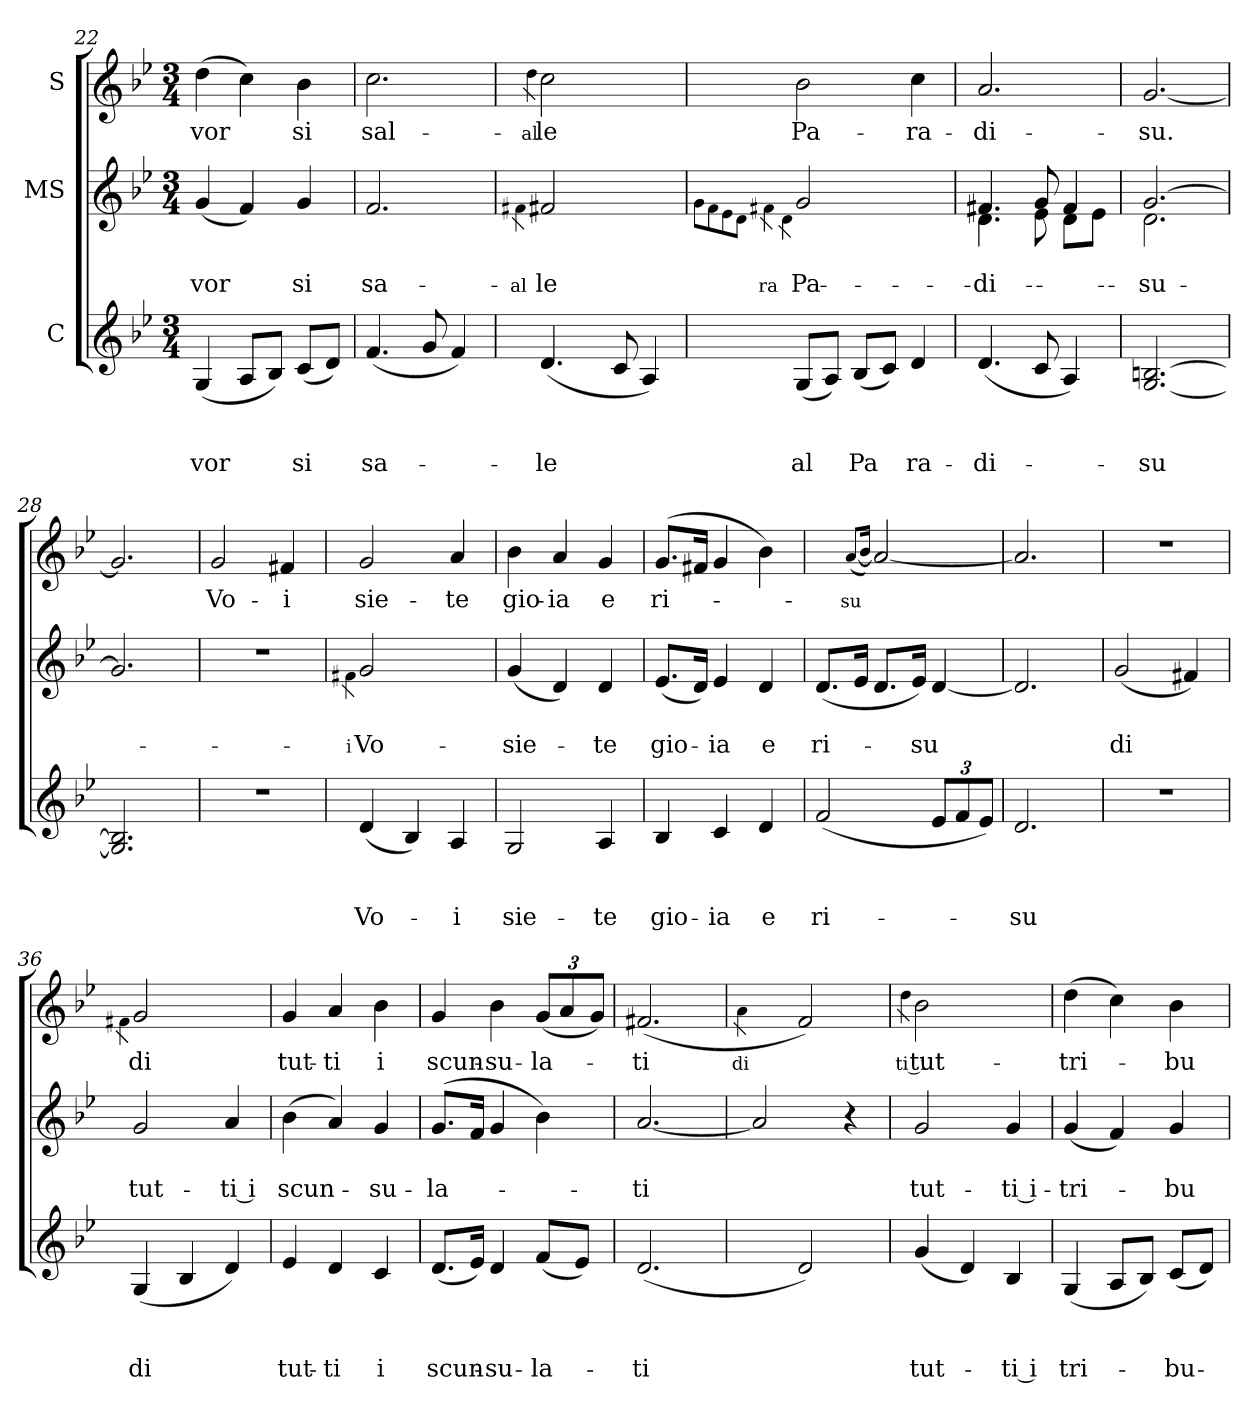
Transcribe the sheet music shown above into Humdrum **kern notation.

**kern	**text	**text	**text	**kern	**text	**text	**kern	**text
*part3	*part3	*part3	*part3	*part2	*part2	*part2	*part1	*part1
*staff3	*staff3	*staff3	*staff3	*staff2	*staff2	*staff2	*staff1	*staff1
*I"C	*	*	*	*I"MS	*	*	*I"S	*
*clefG2	*	*	*	*clefG2	*	*	*clefG2	*
*k[b-e-]	*	*	*	*k[b-e-]	*	*	*k[b-e-]	*
*B-:	*	*	*	*B-:	*	*	*B-:	*
*M3/4	*	*	*	*M3/4	*	*	*M3/4	*
=22	=22	=22	=22	=22	=22	=22	=22	=22
!	!	!	!LO:LY:b	!	!	!LO:LY:b	!	!LO:LY:b
(<4G/	.	.	-vor	(<4g/	.	-vor	(>4dd\	vor
8A/L	.	.	.	4f/)	.	.	4cc\)	.
8B-/J)	.	.	.	.	.	.	.	.
!	!	!	!LO:LY:b	!	!	!LO:LY:b	!	!LO:LY:b
(<8c/L	.	.	si	4g/	.	si	4b-\	si
8d/J)	.	.	.	.	.	.	.	.
=23	=23	=23	=23	=23	=23	=23	=23	=23
!	!	!	!LO:LY:b	!	!	!LO:LY:b	!	!LO:LY:b
(<4.f/	.	.	sa-	2.f/	.	sa-	2.cc\	sal-
8g/	.	.	.	.	.	.	.	.
4f/)	.	.	.	.	.	.	.	.
=24	=24	=24	=24	=24	=24	=24	=24	=24
*	*	*	*	*	*	*	*^	*
!	!	!	!	!	!	!LO:LY:b	!	!	!LO:LY:b
*	*	*	*	*^	*	*	*	*	*
.	.	.	.	.	4qf#\	.	al	.	4qdd\	al
!	!	!	!LO:LY:b	!	!	!	!LO:LY:b	!	!	!LO:LY:b
(<4.d/	.	.	-le	2f#X/	4ryy	.	-le	2cc\	4ryy	-le
.	.	.	.	.	2ryy	.	.	.	2ryy	.
8c/	.	.	.	.	.	.	.	.	.	.
4A/)	.	.	.	4ryy	.	.	.	4ryy	.	.
*	*	*	*	*	*	*	*	*v	*v	*
!!LO:LB:g=z
=25	=25	=25	=25	=25	=25	=25	=25	=25	=25
.	.	.	.	.	8qg\L	.	.	.	.
.	.	.	.	.	8qf\	.	.	.	.
.	.	.	.	.	8qe-\	.	.	.	.
.	.	.	.	.	8qd\J	.	.	.	.
!	!	!	!	!	!	!	!LO:LY:b	!	!
.	.	.	.	.	4qf#X\	.	-ra-	.	.
.	.	.	.	.	4qd\	.	.	.	.
!	!	!	!LO:LY:b	!	!	!	!LO:LY:b	!	!LO:LY:b
(<8G/L	.	.	al	2g/	4ryy	.	Pa-	2b-\	Pa-
8A/J)	.	.	.	.	.	.	.	.	.
!	!	!	!LO:LY:b	!	!	!	!	!	!
(<8B-/L	.	.	Pa	.	2ryy	.	.	.	.
8c/J)	.	.	.	.	.	.	.	.	.
!	!	!	!LO:LY:b	!	!	!	!	!	!LO:LY:b
4d/	.	.	ra-	4ryy	.	.	.	4cc\	-ra-
=26	=26	=26	=26	=26	=26	=26	=26	=26	=26
!	!	!	!LO:LY:b	!	!	!	!LO:LY:b	!	!LO:LY:b
(<4.d/	.	.	-di-	4.f#X/	4.d\	.	-di-	2.a/	-di-
8c/	.	.	.	8g/	8e-\	.	.	.	.
4A/)	.	.	.	4f#/	8d\L	.	.	.	.
.	.	.	.	.	8e-\J	.	.	.	.
=27	=27	=27	=27	=27	=27	=27	=27	=27	=27
!	!	!	!LO:LY:b	!	!	!	!LO:LY:b	!	!LO:LY:b
[<2.G/ [>2.Bn/	.	.	-su	[>2.g/	2.d\	.	-su	[<2.g/	-su.
*	*	*	*	*v	*v	*	*	*	*
=28	=28	=28	=28	=28	=28	=28	=28	=28
2.G/] 2.B/]	.	.	.	2.g/]	.	.	2.g/]	.
=29	=29	=29	=29	=29	=29	=29	=29	=29
!LO:N:vis=1	!	!	!	!LO:N:vis=1	!	!	!	!LO:LY:b
2.r	.	.	.	2.r	.	.	2g/	Vo-
!	!	!	!	!	!	!	!	!LO:LY:b
.	.	.	.	.	.	.	4f#X/	-i
=30	=30	=30	=30	=30	=30	=30	=30	=30
*	*	*	*	*^	*	*	*	*
!	!	!	!	!	!	!	!LO:LY:b	!	!
.	.	.	.	.	4qf#X\	.	-i	.	.
!	!	!	!LO:LY:b	!	!	!	!LO:LY:b	!	!LO:LY:b
(<4d/	.	.	Vo-	2g/	4ryy	.	Vo-	2g/	sie-
4B-/)	.	.	.	.	2ryy	.	.	.	.
!	!	!	!LO:LY:b	!	!	!	!	!	!LO:LY:b
4A/	.	.	-i	4ryy	.	.	.	4a/	-te
*	*	*	*	*v	*v	*	*	*	*
!!LO:LB:g=z
=31	=31	=31	=31	=31	=31	=31	=31	=31
!	!	!	!LO:LY:b	!	!	!LO:LY:b	!	!LO:LY:b
2G/	.	.	sie-	(<4g/	.	sie-	4b-\	gio-
!	!	!	!	!	!	!	!	!LO:LY:b
.	.	.	.	4d/)	.	.	4a/	-ia
!	!	!	!LO:LY:b	!	!	!LO:LY:b	!	!LO:LY:b
4A/	.	.	-te	4d/	.	-te	4g/	e
=32	=32	=32	=32	=32	=32	=32	=32	=32
!	!	!	!LO:LY:b	!	!	!LO:LY:b	!	!LO:LY:b
4B-/	.	.	gio-	(<8.e-/L	.	gio-	(>8.g/L	ri-
.	.	.	.	16d/Jk)	.	.	16f#X/Jk	.
!	!	!	!LO:LY:b	!	!	!LO:LY:b	!	!
4c/	.	.	-ia	4e-/	.	-ia	4g/	.
!	!	!	!LO:LY:b	!	!	!LO:LY:b	!	!
4d/	.	.	e	4d/	.	e	4b-\)	.
=33	=33	=33	=33	=33	=33	=33	=33	=33
!	!	!	!LO:LY:b	!	!	!LO:LY:b	!	!
(<2f/	.	.	ri-	(<8.d/L	.	ri-	4ryy	.
.	.	.	.	16e-/Jk	.	.	.	.
!	!	!	!	!	!	!	!	!LO:LY:b
.	.	.	.	.	.	.	(<[<8qa/L	-su
.	.	.	.	.	.	.	16qb-/Jk)	.
.	.	.	.	8.d/L	.	.	2a/_	.
.	.	.	.	16e-/Jk)	.	.	.	.
*Xbrackettup	*	*	*	*	*	*	*	*
!	!	!	!	!	!	!LO:LY:b	!	!
12e-/L	.	.	.	[<4d/	.	-su	.	.
12f/	.	.	.	.	.	.	.	.
12e-/J)	.	.	.	.	.	.	.	.
=34	=34	=34	=34	=34	=34	=34	=34	=34
!	!	!	!LO:LY:b	!	!	!	!	!
2.d/	.	.	-su	2.d/]	.	.	2.a/]	.
=35	=35	=35	=35	=35	=35	=35	=35	=35
!LO:N:vis=1	!	!	!	!	!	!LO:LY:b	!LO:N:vis=1	!
2.r	.	.	.	(<2g/	.	di	2.r	.
.	.	.	.	4f#X/)	.	.	.	.
=36	=36	=36	=36	=36	=36	=36	=36	=36
*	*	*	*	*	*	*	*^	*
.	.	.	.	.	.	.	.	4qf#X\)	.
!	!	!	!LO:LY:b	!	!	!LO:LY:b	!	!	!LO:LY:b
(<4G/	.	.	di	2g/	.	tut-	(<2g/	4ryy	di
4B-/	.	.	.	.	.	.	.	2ryy	.
!	!	!	!	!	!	!LO:LY:b:rj	!	!	!
4d/)	.	.	.	4a/	.	-ti i	4ryy	.	.
*	*	*	*	*	*	*	*v	*v	*
!!LO:PB:g=z
=37	=37	=37	=37	=37	=37	=37	=37	=37
!	!	!	!LO:LY:b	!	!	!LO:LY:b	!	!LO:LY:b
4e-/	.	.	tut-	(>4b-\	.	scun-	4g/	tut-
!	!	!	!LO:LY:b	!	!	!	!	!LO:LY:b
4d/	.	.	-ti	4a/)	.	.	4a/	-ti
!	!	!	!LO:LY:b	!	!	!LO:LY:b	!	!LO:LY:b
4c/	.	.	i	4g/	.	-su-	4b-\	i
=38	=38	=38	=38	=38	=38	=38	=38	=38
!	!	!	!LO:LY:b	!	!	!LO:LY:b	!	!LO:LY:b
(<8.d/L	.	.	scun-	(>8.g/L	.	-la-	4g/	scun-
16e-/Jk)	.	.	.	16f/Jk	.	.	.	.
!	!	!	!LO:LY:b	!	!	!	!	!LO:LY:b
4d/	.	.	-su-	4g/	.	.	4b-\	-su-
!	!	!	!LO:LY:b	!	!	!	!	!
*	*	*	*	*	*	*	*Xbrackettup	*
!	!	!	!	!	!	!	!	!LO:LY:b
(<8f/L	.	.	-la-	4b-\)	.	.	(<12g/L	-la-
.	.	.	.	.	.	.	12a/	.
8e-/J)	.	.	.	.	.	.	.	.
.	.	.	.	.	.	.	12g/J)	.
=39	=39	=39	=39	=39	=39	=39	=39	=39
!	!	!	!LO:LY:b	!	!	!LO:LY:b	!	!LO:LY:b
(<2.d/	.	.	-ti	[<2.a/	.	-ti	(<2.f#X/	-ti
=40	=40	=40	=40	=40	=40	=40	=40	=40
*	*	*	*	*	*	*	*^	*
!	!	!	!	!	!	!	!	!	!LO:LY:b
.	.	.	.	.	.	.	.	4qa\	di
4ryy	.	.	.	2a/]	.	.	4ryy	2.ryy	.
2d/)	.	.	.	.	.	.	2f/)	.	.
.	.	.	.	4r	.	.	.	.	.
=41	=41	=41	=41	=41	=41	=41	=41	=41	=41
!	!	!	!	!	!	!	!	!	!LO:LY:b:rj
.	.	.	.	.	.	.	.	4qdd\	-ti i
!	!	!	!LO:LY:b	!	!	!LO:LY:b	!	!	!LO:LY:b
(<4g/	.	.	tut-	2g/	.	tut-	2b-\	4ryy	tut-
4d/)	.	.	.	.	.	.	.	2ryy	.
!	!	!	!LO:LY:b:rj	!	!	!LO:LY:b:rj	!	!	!
4B-/	.	.	-ti i	4g/	.	-ti i-	4ryy	.	.
*	*	*	*	*	*	*	*v	*v	*
=42	=42	=42	=42	=42	=42	=42	=42	=42
!	!	!	!LO:LY:b	!	!	!LO:LY:b	!	!LO:LY:b
(<4G/	.	.	tri-	(<4g/	.	-tri-	(>4dd\	tri-
8A/L	.	.	.	4f/)	.	.	4cc\)	.
8B-/J)	.	.	.	.	.	.	.	.
!	!	!	!LO:LY:b	!	!	!LO:LY:b	!	!LO:LY:b
(<8c/L	.	.	-bu-	4g/	.	-bu-	4b-\	-bu-
8d/J)	.	.	.	.	.	.	.	.
=	=	=	=	=	=	=	=	=
*-	*-	*-	*-	*-	*-	*-	*-	*-
